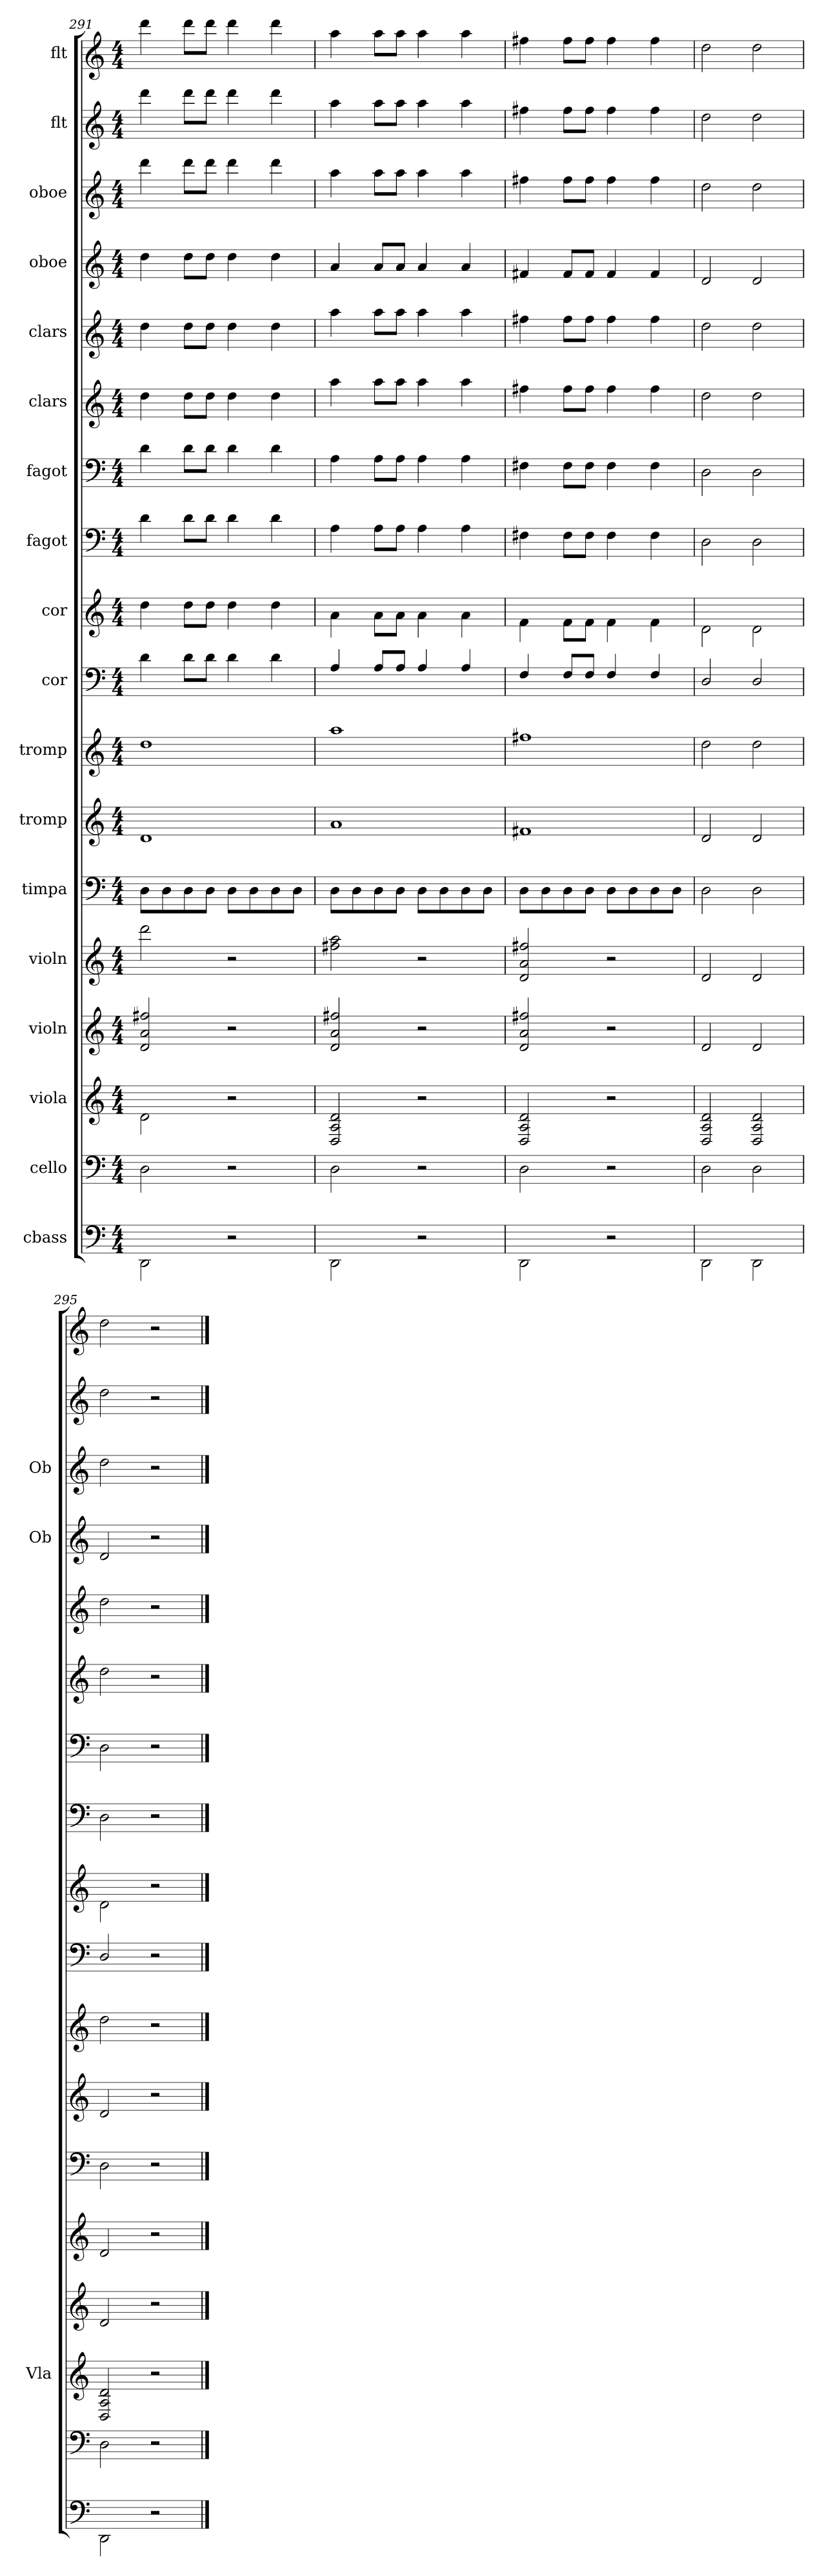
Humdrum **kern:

**kern	**kern	**kern	**kern	**kern	**kern	**kern	**kern	**kern	**kern	**kern	**kern	**kern	**kern	**kern	**kern	**kern	**kern
*part18	*part17	*part16	*part15	*part14	*part13	*part12	*part11	*part10	*part9	*part8	*part7	*part6	*part5	*part4	*part3	*part2	*part1
*staff18	*staff17	*staff16	*staff15	*staff14	*staff13	*staff12	*staff11	*staff10	*staff9	*staff8	*staff7	*staff6	*staff5	*staff4	*staff3	*staff2	*staff1
*I"cbass	*I"cello	*I"viola	*I"violn	*I"violn	*I"timpa	*I"tromp	*I"tromp	*I"cor	*I"cor	*I"fagot	*I"fagot	*I"clars	*I"clars	*I"oboe	*I"oboe	*I"flt	*I"flt
*	*	*I'Vla	*	*	*	*	*	*	*	*	*	*	*	*I'Ob	*I'Ob	*	*
*	*	*	*	*	*	*	*	*ITrd4c7	*ITrd4c7	*	*	*	*	*	*	*	*
*M4/4	*M4/4	*M4/4	*M4/4	*M4/4	*M4/4	*M4/4	*M4/4	*M4/4	*M4/4	*M4/4	*M4/4	*M4/4	*M4/4	*M4/4	*M4/4	*M4/4	*M4/4
=291	=291	=291	=291	=291	=291	=291	=291	=291	=291	=291	=291	=291	=291	=291	=291	=291	=291
2DD\	2D\	2d\	2ff#/ 2a/ 2d/	2ddd\	8D\L	1d/	1dd\	4G\	4g\	4d\	4d\	4dd\	4dd\	4dd\	4ddd\	4ddd\	4ddd\
.	.	.	.	.	8D\	.	.	.	.	.	.	.	.	.	.	.	.
.	.	.	.	.	8D\	.	.	8G\L	8g\L	8d\L	8d\L	8dd\L	8dd\L	8dd\L	8ddd\L	8ddd\L	8ddd\L
.	.	.	.	.	8D\J	.	.	8G\J	8g\J	8d\J	8d\J	8dd\J	8dd\J	8dd\J	8ddd\J	8ddd\J	8ddd\J
2r	2r	2r	2r	2r	8D\L	.	.	4G\	4g\	4d\	4d\	4dd\	4dd\	4dd\	4ddd\	4ddd\	4ddd\
.	.	.	.	.	8D\	.	.	.	.	.	.	.	.	.	.	.	.
.	.	.	.	.	8D\	.	.	4G\	4g\	4d\	4d\	4dd\	4dd\	4dd\	4ddd\	4ddd\	4ddd\
.	.	.	.	.	8D\J	.	.	.	.	.	.	.	.	.	.	.	.
=292	=292	=292	=292	=292	=292	=292	=292	=292	=292	=292	=292	=292	=292	=292	=292	=292	=292
2DD\	2D\	2d/ 2A/ 2D/	2ff#/ 2a/ 2d/	2aa\ 2ff#\	8D\L	1a/	1aa\	4D/	4d\	4A\	4A\	4aa\	4aa\	4a/	4aa\	4aa\	4aa\
.	.	.	.	.	8D\	.	.	.	.	.	.	.	.	.	.	.	.
.	.	.	.	.	8D\	.	.	8D/L	8d\L	8A\L	8A\L	8aa\L	8aa\L	8a/L	8aa\L	8aa\L	8aa\L
.	.	.	.	.	8D\J	.	.	8D/J	8d\J	8A\J	8A\J	8aa\J	8aa\J	8a/J	8aa\J	8aa\J	8aa\J
2r	2r	2r	2r	2r	8D\L	.	.	4D/	4d\	4A\	4A\	4aa\	4aa\	4a/	4aa\	4aa\	4aa\
.	.	.	.	.	8D\	.	.	.	.	.	.	.	.	.	.	.	.
.	.	.	.	.	8D\	.	.	4D/	4d\	4A\	4A\	4aa\	4aa\	4a/	4aa\	4aa\	4aa\
.	.	.	.	.	8D\J	.	.	.	.	.	.	.	.	.	.	.	.
=293	=293	=293	=293	=293	=293	=293	=293	=293	=293	=293	=293	=293	=293	=293	=293	=293	=293
2DD\	2D\	2d/ 2A/ 2D/	2ff#/ 2a/ 2d/	2ff#/ 2a/ 2d/	8D\L	1f#/	1ff#\	4BB/	4B\	4F#\	4F#\	4ff#\	4ff#\	4f#/	4ff#\	4ff#\	4ff#\
.	.	.	.	.	8D\	.	.	.	.	.	.	.	.	.	.	.	.
.	.	.	.	.	8D\	.	.	8BB/L	8B\L	8F#\L	8F#\L	8ff#\L	8ff#\L	8f#/L	8ff#\L	8ff#\L	8ff#\L
.	.	.	.	.	8D\J	.	.	8BB/J	8B\J	8F#\J	8F#\J	8ff#\J	8ff#\J	8f#/J	8ff#\J	8ff#\J	8ff#\J
2r	2r	2r	2r	2r	8D\L	.	.	4BB/	4B\	4F#\	4F#\	4ff#\	4ff#\	4f#/	4ff#\	4ff#\	4ff#\
.	.	.	.	.	8D\	.	.	.	.	.	.	.	.	.	.	.	.
.	.	.	.	.	8D\	.	.	4BB/	4B\	4F#\	4F#\	4ff#\	4ff#\	4f#/	4ff#\	4ff#\	4ff#\
.	.	.	.	.	8D\J	.	.	.	.	.	.	.	.	.	.	.	.
=294	=294	=294	=294	=294	=294	=294	=294	=294	=294	=294	=294	=294	=294	=294	=294	=294	=294
2DD\	2D\	2d/ 2A/ 2D/	2d/	2d/	2D\	2d/	2dd\	2GG/	2G\	2D\	2D\	2dd\	2dd\	2d/	2dd\	2dd\	2dd\
2DD\	2D\	2d/ 2A/ 2D/	2d/	2d/	2D\	2d/	2dd\	2GG/	2G\	2D\	2D\	2dd\	2dd\	2d/	2dd\	2dd\	2dd\
=295	=295	=295	=295	=295	=295	=295	=295	=295	=295	=295	=295	=295	=295	=295	=295	=295	=295
2DD\	2D\	2d/ 2A/ 2D/	2d/	2d/	2D\	2d/	2dd\	2GG/	2G\	2D\	2D\	2dd\	2dd\	2d/	2dd\	2dd\	2dd\
2r	2r	2r	2r	2r	2r	2r	2r	2r	2r	2r	2r	2r	2r	2r	2r	2r	2r
==	==	==	==	==	==	==	==	==	==	==	==	==	==	==	==	==	==
*-	*-	*-	*-	*-	*-	*-	*-	*-	*-	*-	*-	*-	*-	*-	*-	*-	*-
